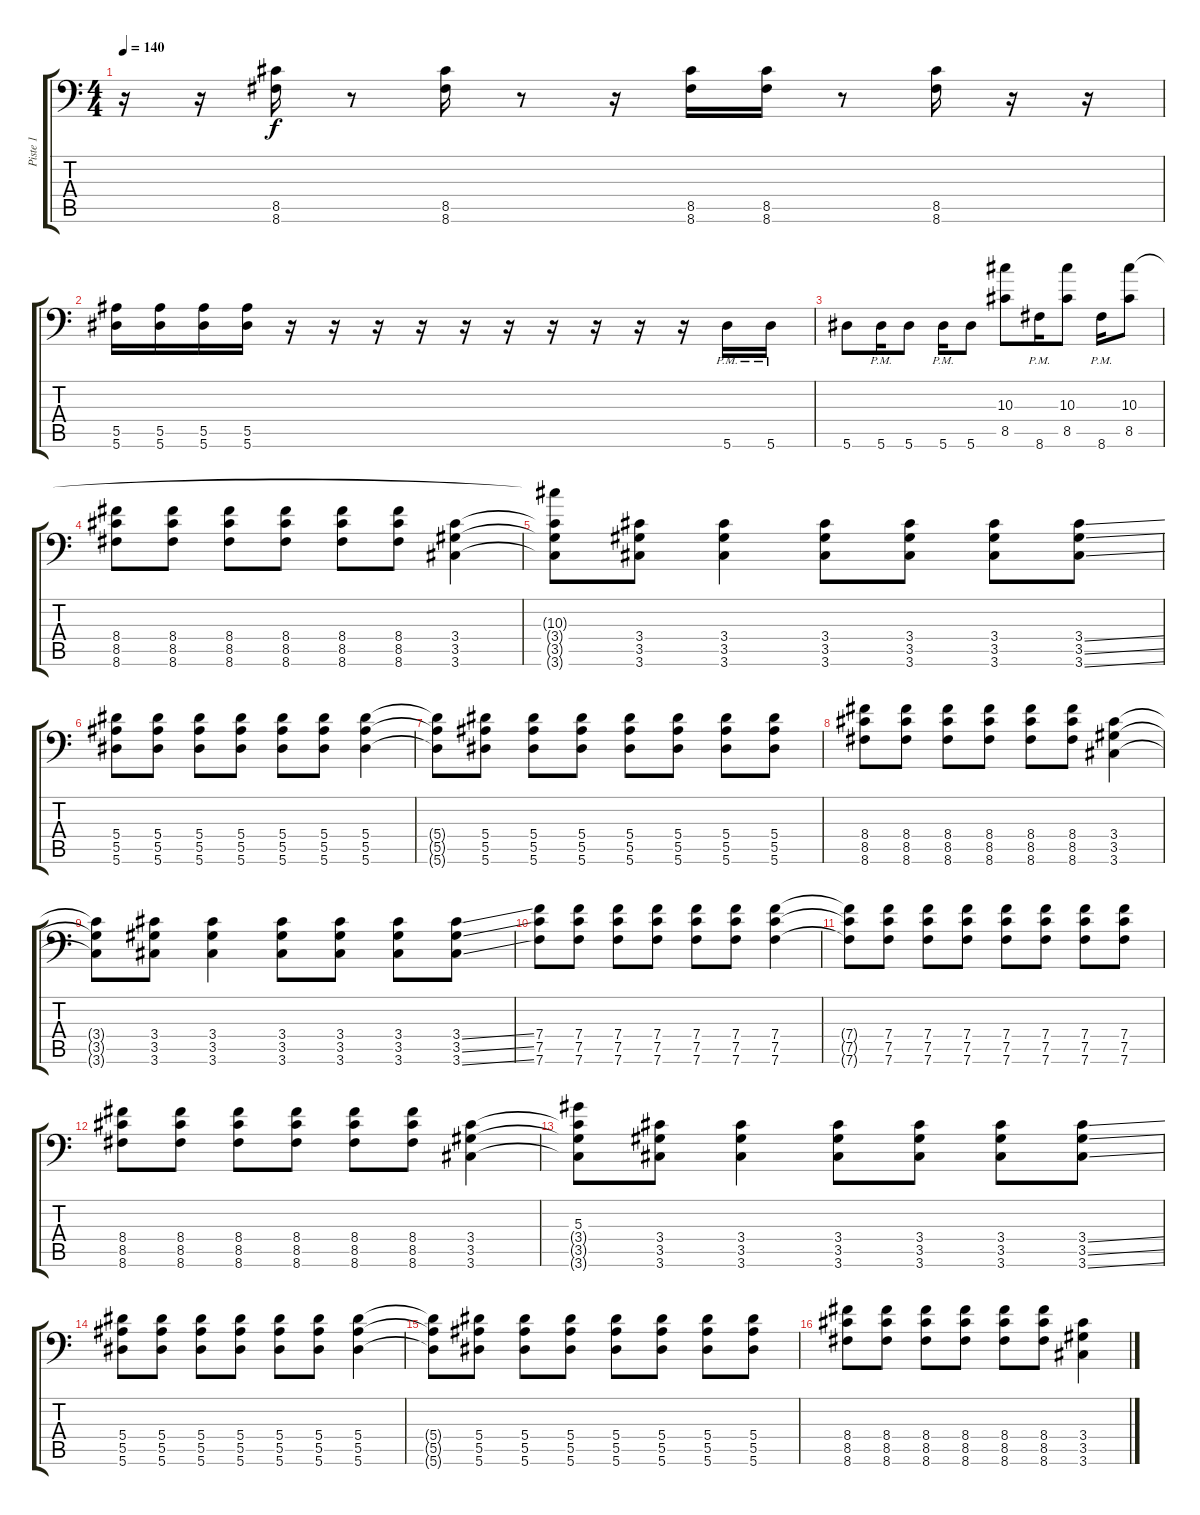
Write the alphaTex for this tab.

\track ("Piste 1" "Piste 1") {instrument distortionguitar}
\staff {score tabs}
\tuning (C4 G3 Eb3 Bb2 F2 Bb1) {hide}
\ts (4 4)
\tempo 140
\clef f4
\ks c
r.16{dy f} r.16 (8.5 8.6).16 r.8 (8.5 8.6).16 r.8 r.16 (8.5 8.6).16 (8.5 8.6).16 r.8 (8.5 8.6).16 r.16 r.16 |
(5.5 5.6).16 (5.5 5.6).16 (5.5 5.6).16 (5.5 5.6).16 r.16 r.16 r.16 r.16 r.16 r.16 r.16 r.16 r.16 r.16 5.6{pm}.16 5.6{pm}.16 |
5.6.8 5.6{pm}.16 5.6.8 5.6{pm}.16 5.6.8 (10.3 8.5).8 8.6{pm}.16 (10.3 8.5).8 8.6{pm}.16 (10.3 8.5).8 |
(8.4 8.5 8.6).8 (8.4 8.5 8.6).8 (8.4 8.5 8.6).8 (8.4 8.5 8.6).8 (8.4 8.5 8.6).8 (8.4 8.5 8.6).8 (3.4 3.5 3.6).4 |
(10.3{t} 3.4{t} 3.5{t} 3.6{t}).8 (3.4 3.5 3.6).8 (3.4 3.5 3.6).4 (3.4 3.5 3.6).8 (3.4 3.5 3.6).8 (3.4 3.5 3.6).8 (3.4{ss} 3.5{ss} 3.6{ss}).8 |
(5.4 5.5 5.6).8 (5.4 5.5 5.6).8 (5.4 5.5 5.6).8 (5.4 5.5 5.6).8 (5.4 5.5 5.6).8 (5.4 5.5 5.6).8 (5.4 5.5 5.6).4 |
(5.4{t} 5.5{t} 5.6{t}).8 (5.4 5.5 5.6).8 (5.4 5.5 5.6).8 (5.4 5.5 5.6).8 (5.4 5.5 5.6).8 (5.4 5.5 5.6).8 (5.4 5.5 5.6).8 (5.4 5.5 5.6).8 |
(8.4 8.5 8.6).8 (8.4 8.5 8.6).8 (8.4 8.5 8.6).8 (8.4 8.5 8.6).8 (8.4 8.5 8.6).8 (8.4 8.5 8.6).8 (3.4 3.5 3.6).4 |
(3.4{t} 3.5{t} 3.6{t}).8 (3.4 3.5 3.6).8 (3.4 3.5 3.6).4 (3.4 3.5 3.6).8 (3.4 3.5 3.6).8 (3.4 3.5 3.6).8 (3.4{ss} 3.5{ss} 3.6{ss}).8 |
(7.4 7.5 7.6).8 (7.4 7.5 7.6).8 (7.4 7.5 7.6).8 (7.4 7.5 7.6).8 (7.4 7.5 7.6).8 (7.4 7.5 7.6).8 (7.4 7.5 7.6).4 |
(7.4{t} 7.5{t} 7.6{t}).8 (7.4 7.5 7.6).8 (7.4 7.5 7.6).8 (7.4 7.5 7.6).8 (7.4 7.5 7.6).8 (7.4 7.5 7.6).8 (7.4 7.5 7.6).8 (7.4 7.5 7.6).8 |
(8.4 8.5 8.6).8 (8.4 8.5 8.6).8 (8.4 8.5 8.6).8 (8.4 8.5 8.6).8 (8.4 8.5 8.6).8 (8.4 8.5 8.6).8 (3.4 3.5 3.6).4 |
(5.3 3.4{t} 3.5{t} 3.6{t}).8 (3.4 3.5 3.6).8 (3.4 3.5 3.6).4 (3.4 3.5 3.6).8 (3.4 3.5 3.6).8 (3.4 3.5 3.6).8 (3.4{ss} 3.5{ss} 3.6{ss}).8 |
(5.4 5.5 5.6).8 (5.4 5.5 5.6).8 (5.4 5.5 5.6).8 (5.4 5.5 5.6).8 (5.4 5.5 5.6).8 (5.4 5.5 5.6).8 (5.4 5.5 5.6).4 |
(5.4{t} 5.5{t} 5.6{t}).8 (5.4 5.5 5.6).8 (5.4 5.5 5.6).8 (5.4 5.5 5.6).8 (5.4 5.5 5.6).8 (5.4 5.5 5.6).8 (5.4 5.5 5.6).8 (5.4 5.5 5.6).8 |
(8.4 8.5 8.6).8 (8.4 8.5 8.6).8 (8.4 8.5 8.6).8 (8.4 8.5 8.6).8 (8.4 8.5 8.6).8 (8.4 8.5 8.6).8 (3.4 3.5 3.6).4
